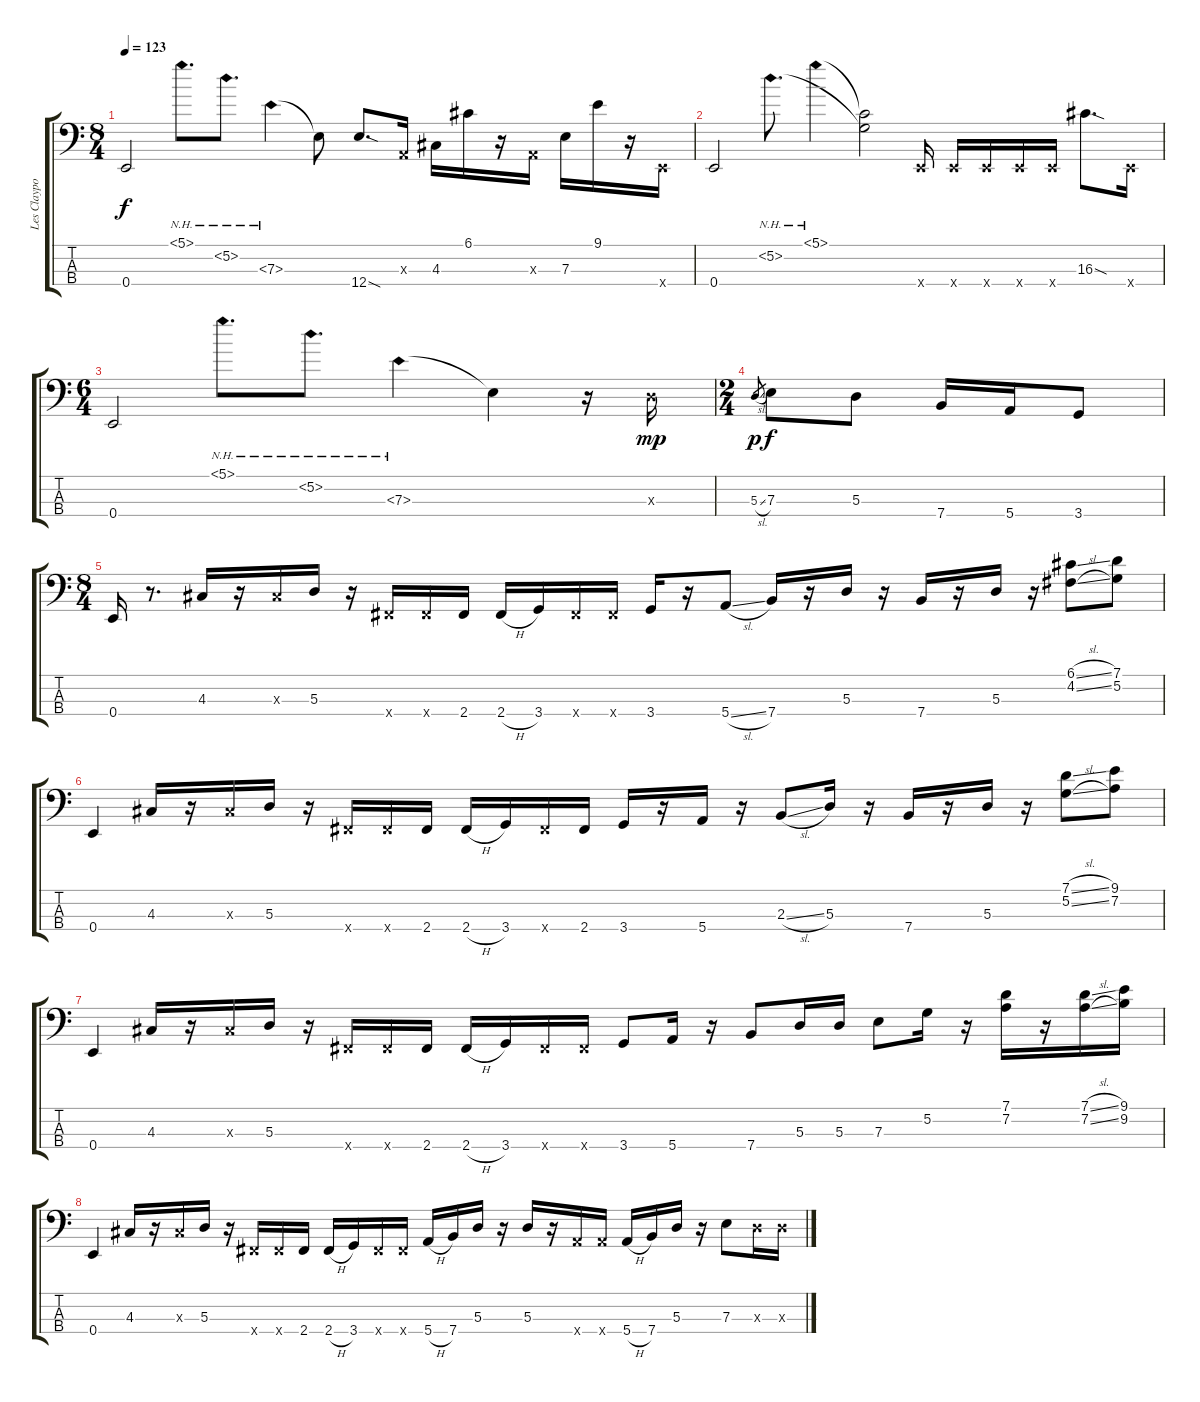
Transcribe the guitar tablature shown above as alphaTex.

\track ("Les Claypool" "Les Claypo") {instrument slapbass1}
\staff {score tabs}
\tuning (G2 D2 A1 E1) {hide}
\ts (8 4)
\tempo 123
\clef f4
\ks c
0.4.2{dy f} 5.1{nh}.8{d instrument electricbassfinger} 5.2{nh}.8{d} 7.3{nh}.4 7.3{t}.8 12.4{sod}.8{d instrument slapbass1} 0.3{x}.16 4.3.16 6.1.16 r.16 0.3{x}.16 7.3.16 9.1.16 r.16 0.4{x}.16 |
0.4.2 5.2{nh}.8{d instrument electricbassfinger} 5.1{nh}.4 (5.1{t} 5.2{t}).2 0.4{x}.16{instrument slapbass1} 0.4{x}.16 0.4{x}.16 0.4{x}.16 0.4{x}.16 16.3{sod}.8{d} 0.4{x}.16 |
\ts (6 4)
0.4.2 5.1{nh}.8{d instrument electricbassfinger} 5.2{nh}.8{d} 7.3{nh}.4 7.3{t}.4 r.16 5.3{x}.16{dy mp} |
\ts (2 4)
5.3{sl}.8{gr dy p} 7.3.8{dy f} 5.3.8 7.4.16 5.4.16 3.4.8 |
\ts (8 4)
0.4.16 r.8{d} 4.3.16 r.16 4.3{x}.16 5.3.16 r.16 2.4{x}.16 2.4{x}.16 2.4.16 2.4{h}.16 3.4.16 2.4{x}.16 2.4{x}.16 3.4.16 r.16 5.4{sl}.8 7.4.16 r.16 5.3.16 r.16 7.4.16 r.16 5.3.16 r.16 (6.1{sl} 4.2{sl}).8 (7.1 5.2).8 |
0.4.4 4.3.16 r.16 4.3{x}.16 5.3.16 r.16 2.4{x}.16 2.4{x}.16 2.4.16 2.4{h}.16 3.4.16 2.4{x}.16 2.4.16 3.4.16 r.16 5.4.16 r.16 2.3{sl}.8 5.3.16 r.16 7.4.16 r.16 5.3.16 r.16 (7.1{sl} 5.2{sl}).8 (9.1 7.2).8 |
0.4.4 4.3.16 r.16 4.3{x}.16 5.3.16 r.16 2.4{x}.16 2.4{x}.16 2.4.16 2.4{h}.16 3.4.16 2.4{x}.16 2.4{x}.16 3.4.8 5.4.16 r.16 7.4.8 5.3.16 5.3.16 7.3.8 5.2.16 r.16 (7.1 7.2).16 r.16 (7.1{sl} 7.2{sl}).16 (9.1 9.2).16 |
0.4.4 4.3.16 r.16 4.3{x}.16 5.3.16 r.16 2.4{x}.16 2.4{x}.16 2.4.16 2.4{h}.16 3.4.16 2.4{x}.16 2.4{x}.16 5.4{h}.16 7.4.16 5.3.16 r.16 5.3.16 r.16 5.4{x}.16 5.4{x}.16 5.4{h}.16 7.4.16 5.3.16 r.16 7.3.8 5.3{x}.16{instrument slapbass1} 5.3{x}.16
